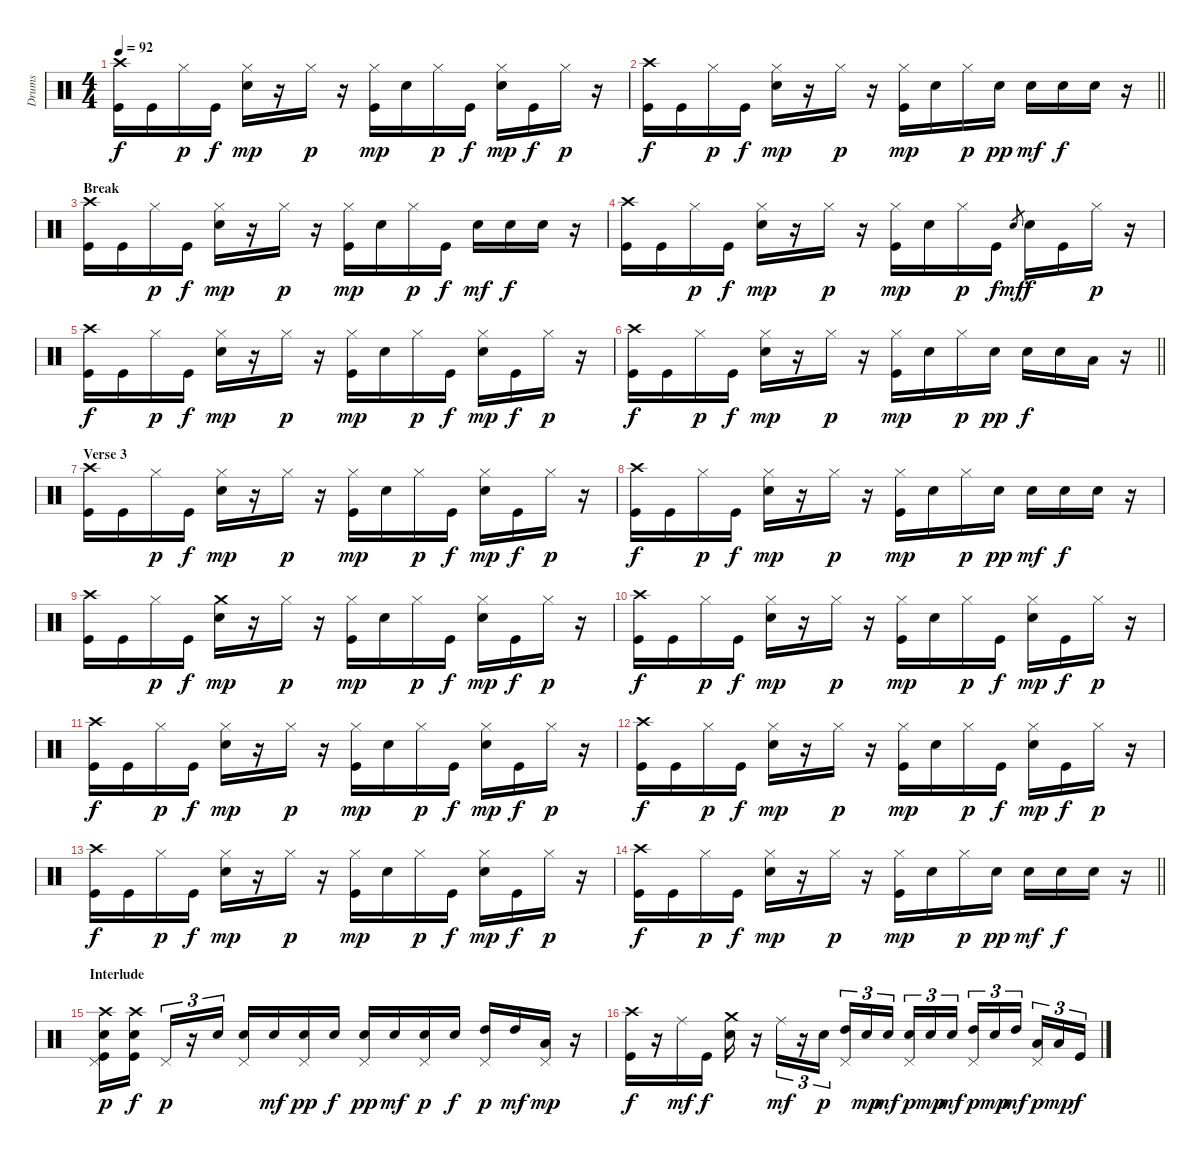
\track ("Drums" "Drums") {instrument percussion}
\staff {score}
\articulation defaults
\ts (4 4)
\tempo 92
\clef neutral
\ks c
("Crash high (hit)" "Kick (hit)").16{dy f} "Kick (hit)".16 "Hi-Hat (closed)".16{dy p} "Kick (hit)".16{dy f} ("Hi-Hat (closed)" "Snare (hit) 2").16{dy mp} r.16 "Hi-Hat (closed)".16{dy p} r.16 ("Hi-Hat (closed)" "Kick (hit)").16{dy mp} "Snare (hit) 2".16 "Hi-Hat (closed)".16{dy p} "Kick (hit)".16{dy f} ("Hi-Hat (closed)" "Snare (hit) 2").16{dy mp} "Kick (hit)".16{dy f} "Hi-Hat (closed)".16{dy p} r.16 |
\barLineRight lightlight
("Crash high (hit)" "Kick (hit)").16{dy f} "Kick (hit)".16 "Hi-Hat (closed)".16{dy p} "Kick (hit)".16{dy f} ("Hi-Hat (closed)" "Snare (hit) 2").16{dy mp} r.16 "Hi-Hat (closed)".16{dy p} r.16 ("Hi-Hat (closed)" "Kick (hit)").16{dy mp} "Snare (hit) 2".16 "Hi-Hat (closed)".16{dy p} "Snare (hit) 2".16{dy pp} "Snare (hit) 2".16{dy mf} "Snare (hit) 2".16{dy f} "Snare (hit) 2".16 r.16 |
\section ("" "Break")
("Crash high (hit)" "Kick (hit)").16 "Kick (hit)".16 "Hi-Hat (closed)".16{dy p} "Kick (hit)".16{dy f} ("Hi-Hat (closed)" "Snare (hit) 2").16{dy mp} r.16 "Hi-Hat (closed)".16{dy p} r.16 ("Hi-Hat (closed)" "Kick (hit)").16{dy mp} "Snare (hit) 2".16 "Hi-Hat (closed)".16{dy p} "Kick (hit)".16{dy f} "Snare (hit) 2".16{dy mf} "Snare (hit) 2".16{dy f} "Snare (hit) 2".16 r.16 |
("Crash high (hit)" "Kick (hit)").16 "Kick (hit)".16 "Hi-Hat (closed)".16{dy p} "Kick (hit)".16{dy f} ("Hi-Hat (closed)" "Snare (hit) 2").16{dy mp} r.16 "Hi-Hat (closed)".16{dy p} r.16 ("Hi-Hat (closed)" "Kick (hit)").16{dy mp} "Snare (hit) 2".16 "Hi-Hat (closed)".16{dy p} "Kick (hit)".16{dy f} "Snare (hit) 2".8{gr dy mf} "Snare (hit) 2".16{dy f} "Kick (hit)".16 "Hi-Hat (closed)".16{dy p} r.16 |
("Crash high (hit)" "Kick (hit)").16{dy f} "Kick (hit)".16 "Hi-Hat (closed)".16{dy p} "Kick (hit)".16{dy f} ("Hi-Hat (closed)" "Snare (hit) 2").16{dy mp} r.16 "Hi-Hat (closed)".16{dy p} r.16 ("Hi-Hat (closed)" "Kick (hit)").16{dy mp} "Snare (hit) 2".16 "Hi-Hat (closed)".16{dy p} "Kick (hit)".16{dy f} ("Hi-Hat (closed)" "Snare (hit) 2").16{dy mp} "Kick (hit)".16{dy f} "Hi-Hat (closed)".16{dy p} r.16 |
\barLineRight lightlight
("Crash high (hit)" "Kick (hit)").16{dy f} "Kick (hit)".16 "Hi-Hat (closed)".16{dy p} "Kick (hit)".16{dy f} ("Hi-Hat (closed)" "Snare (hit) 2").16{dy mp} r.16 "Hi-Hat (closed)".16{dy p} r.16 ("Hi-Hat (closed)" "Kick (hit)").16{dy mp} "Snare (hit) 2".16 "Hi-Hat (closed)".16{dy p} "Snare (hit) 2".16{dy pp} "Snare (hit) 2".16{dy f} "Snare (hit) 2".16 "Low Tom (hit)".16 r.16 |
\section ("" "Verse 3")
("Crash high (hit)" "Kick (hit)").16 "Kick (hit)".16 "Hi-Hat (closed)".16{dy p} "Kick (hit)".16{dy f} ("Hi-Hat (closed)" "Snare (hit) 2").16{dy mp} r.16 "Hi-Hat (closed)".16{dy p} r.16 ("Hi-Hat (closed)" "Kick (hit)").16{dy mp} "Snare (hit) 2".16 "Hi-Hat (closed)".16{dy p} "Kick (hit)".16{dy f} ("Hi-Hat (closed)" "Snare (hit) 2").16{dy mp} "Kick (hit)".16{dy f} "Hi-Hat (closed)".16{dy p} r.16 |
("Crash high (hit)" "Kick (hit)").16{dy f} "Kick (hit)".16 "Hi-Hat (closed)".16{dy p} "Kick (hit)".16{dy f} ("Hi-Hat (closed)" "Snare (hit) 2").16{dy mp} r.16 "Hi-Hat (closed)".16{dy p} r.16 ("Hi-Hat (closed)" "Kick (hit)").16{dy mp} "Snare (hit) 2".16 "Hi-Hat (closed)".16{dy p} "Snare (hit) 2".16{dy pp} "Snare (hit) 2".16{dy mf} "Snare (hit) 2".16{dy f} "Snare (hit) 2".16 r.16 |
("Crash high (hit)" "Kick (hit)").16 "Kick (hit)".16 "Hi-Hat (closed)".16{dy p} "Kick (hit)".16{dy f} ("Crash medium (hit)" "Snare (hit) 2").16{dy mp} r.16 "Hi-Hat (closed)".16{dy p} r.16 ("Hi-Hat (closed)" "Kick (hit)").16{dy mp} "Snare (hit) 2".16 "Hi-Hat (closed)".16{dy p} "Kick (hit)".16{dy f} ("Hi-Hat (closed)" "Snare (hit) 2").16{dy mp} "Kick (hit)".16{dy f} "Hi-Hat (closed)".16{dy p} r.16 |
("Crash high (hit)" "Kick (hit)").16{dy f} "Kick (hit)".16 "Hi-Hat (closed)".16{dy p} "Kick (hit)".16{dy f} ("Hi-Hat (closed)" "Snare (hit) 2").16{dy mp} r.16 "Hi-Hat (closed)".16{dy p} r.16 ("Hi-Hat (closed)" "Kick (hit)").16{dy mp} "Snare (hit) 2".16 "Hi-Hat (closed)".16{dy p} "Kick (hit)".16{dy f} ("Hi-Hat (closed)" "Snare (hit) 2").16{dy mp} "Kick (hit)".16{dy f} "Hi-Hat (closed)".16{dy p} r.16 |
("Crash high (hit)" "Kick (hit)").16{dy f} "Kick (hit)".16 "Hi-Hat (closed)".16{dy p} "Kick (hit)".16{dy f} ("Hi-Hat (closed)" "Snare (hit) 2").16{dy mp} r.16 "Hi-Hat (closed)".16{dy p} r.16 ("Hi-Hat (closed)" "Kick (hit)").16{dy mp} "Snare (hit) 2".16 "Hi-Hat (closed)".16{dy p} "Kick (hit)".16{dy f} ("Hi-Hat (closed)" "Snare (hit) 2").16{dy mp} "Kick (hit)".16{dy f} "Hi-Hat (closed)".16{dy p} r.16 |
("Crash high (hit)" "Kick (hit)").16{dy f} "Kick (hit)".16 "Hi-Hat (closed)".16{dy p} "Kick (hit)".16{dy f} ("Hi-Hat (closed)" "Snare (hit) 2").16{dy mp} r.16 "Hi-Hat (closed)".16{dy p} r.16 ("Hi-Hat (closed)" "Kick (hit)").16{dy mp} "Snare (hit) 2".16 "Hi-Hat (closed)".16{dy p} "Kick (hit)".16{dy f} ("Hi-Hat (closed)" "Snare (hit) 2").16{dy mp} "Kick (hit)".16{dy f} "Hi-Hat (closed)".16{dy p} r.16 |
("Crash high (hit)" "Kick (hit)").16{dy f} "Kick (hit)".16 "Hi-Hat (closed)".16{dy p} "Kick (hit)".16{dy f} ("Hi-Hat (closed)" "Snare (hit) 2").16{dy mp} r.16 "Hi-Hat (closed)".16{dy p} r.16 ("Hi-Hat (closed)" "Kick (hit)").16{dy mp} "Snare (hit) 2".16 "Hi-Hat (closed)".16{dy p} "Kick (hit)".16{dy f} ("Hi-Hat (closed)" "Snare (hit) 2").16{dy mp} "Kick (hit)".16{dy f} "Hi-Hat (closed)".16{dy p} r.16 |
\barLineRight lightlight
("Crash high (hit)" "Kick (hit)").16{dy f} "Kick (hit)".16 "Hi-Hat (closed)".16{dy p} "Kick (hit)".16{dy f} ("Hi-Hat (closed)" "Snare (hit) 2").16{dy mp} r.16 "Hi-Hat (closed)".16{dy p} r.16 ("Hi-Hat (closed)" "Kick (hit)").16{dy mp} "Snare (hit) 2".16 "Hi-Hat (closed)".16{dy p} "Snare (hit) 2".16{dy pp} "Snare (hit) 2".16{dy mf} "Snare (hit) 2".16{dy f} "Snare (hit) 2".16 r.16 |
\section ("" "Interlude")
("Crash high (hit)" "Pedal Hi-Hat (hit)" "Snare (hit) 2" "Kick (hit)").16{dy p} ("Crash high (hit)" "Snare (hit) 2" "Kick (hit)").16{dy f beam splitsecondary} "Pedal Hi-Hat (hit)".16{tu (3 2) dy p} r.16{tu (3 2)} "Snare (hit) 2".16{tu (3 2)} ("Pedal Hi-Hat (hit)" "Snare (hit) 2").16 "Snare (hit) 2".16{dy mf} ("Pedal Hi-Hat (hit)" "Snare (hit) 2").16{dy pp} "Snare (hit) 2".16{dy f} ("Pedal Hi-Hat (hit)" "Snare (hit) 2").16{dy pp} "Snare (hit) 2".16{dy mf} ("Pedal Hi-Hat (hit)" "Snare (hit) 2").16{dy p} "Snare (hit) 2".16{dy f} ("Pedal Hi-Hat (hit)" "High Tom (hit)").16{dy p} "High Tom (hit)".16{dy mf} ("Pedal Hi-Hat (hit)" "Low Tom (hit)").16{dy mp} r.16 |
("Crash high (hit)" "Kick (hit)").16{dy f} r.16 "Ride (middle)".16{dy mf} "Kick (hit)".16{dy f} ("Crash medium (hit)" "Snare (hit) 2").16 r.16 "Ride (middle)".16{tu (3 2) dy mf} r.16{tu (3 2)} "Snare (hit) 2".16{tu (3 2) dy p} ("Pedal Hi-Hat (hit)" "High Tom (hit)").16{tu (3 2)} "Snare (hit) 2".16{tu (3 2) dy mp} "Snare (hit) 2".16{tu (3 2) dy mf beam splitsecondary} ("Pedal Hi-Hat (hit)" "Snare (hit) 2").16{tu (3 2) dy p} "Snare (hit) 2".16{tu (3 2) dy mp} "Snare (hit) 2".16{tu (3 2) dy mf} ("Pedal Hi-Hat (hit)" "High Tom (hit)").16{tu (3 2) dy p} "Snare (hit) 2".16{tu (3 2) dy mp} "High Tom (hit)".16{tu (3 2) dy mf beam splitsecondary} ("Pedal Hi-Hat (hit)" "Low Tom (hit)").16{tu (3 2) dy p} "Low Tom (hit)".16{tu (3 2) dy mp} "Kick (hit)".16{tu (3 2) dy f}
